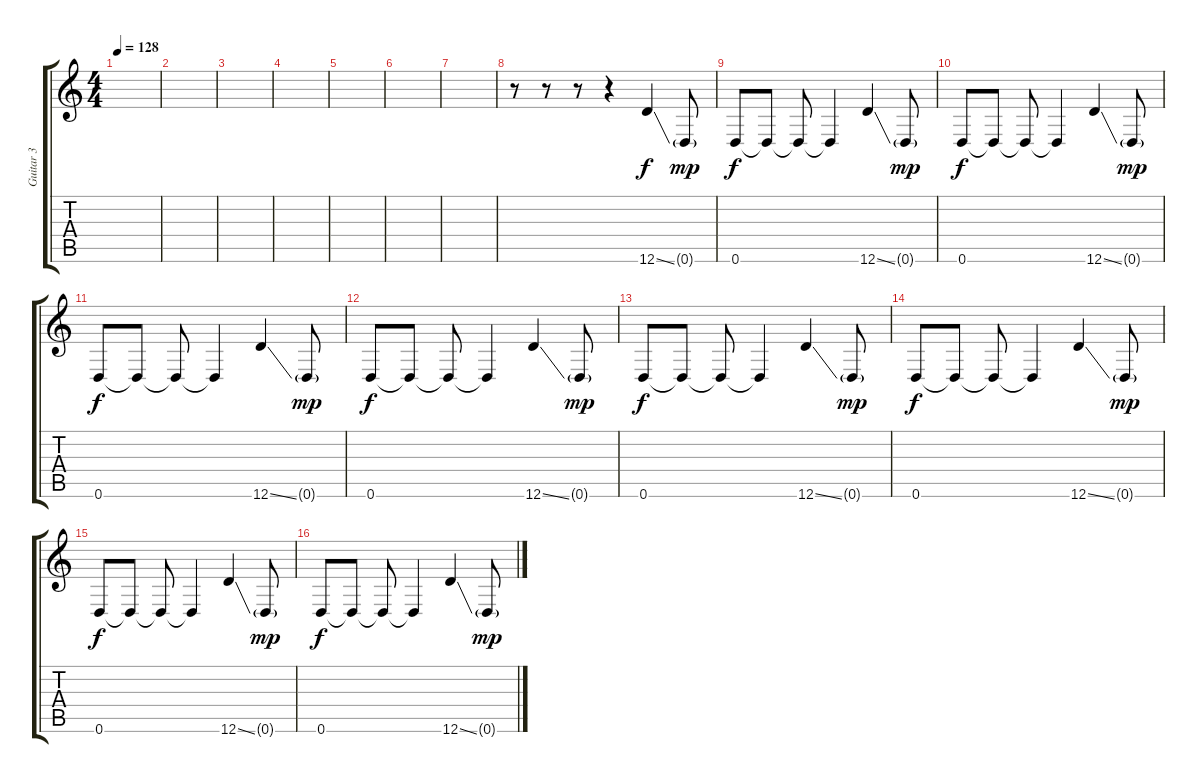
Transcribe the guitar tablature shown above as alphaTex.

\track ("Guitar 3" "Guitar 3") {instrument distortionguitar}
\staff {score tabs}
\tuning (D4 A3 F3 C3 G2 D2) {hide}
\ts (4 4)
\tempo 128
\clef g2
\ks c
|
|
|
|
|
|
|
r.8 r.8 r.8 r.4 12.6{ss}.4{balance 0} 0.6{g}.8{dy mp balance 8} |
0.6.8{dy f} 0.6{t}.8 0.6{t}.8 0.6{t}.4{balance 16} 12.6{ss}.4{balance 0} 0.6{g}.8{dy mp balance 8} |
0.6.8{dy f} 0.6{t}.8 0.6{t}.8 0.6{t}.4{balance 16} 12.6{ss}.4{balance 0} 0.6{g}.8{dy mp balance 8} |
0.6.8{dy f} 0.6{t}.8 0.6{t}.8 0.6{t}.4{balance 16} 12.6{ss}.4{balance 0} 0.6{g}.8{dy mp balance 8} |
0.6.8{dy f} 0.6{t}.8 0.6{t}.8 0.6{t}.4{balance 16} 12.6{ss}.4{balance 0} 0.6{g}.8{dy mp balance 8} |
0.6.8{dy f} 0.6{t}.8 0.6{t}.8 0.6{t}.4{balance 16} 12.6{ss}.4{balance 0} 0.6{g}.8{dy mp balance 8} |
0.6.8{dy f} 0.6{t}.8 0.6{t}.8 0.6{t}.4{balance 16} 12.6{ss}.4{balance 0} 0.6{g}.8{dy mp balance 8} |
0.6.8{dy f} 0.6{t}.8 0.6{t}.8 0.6{t}.4{balance 16} 12.6{ss}.4{balance 0} 0.6{g}.8{dy mp balance 8} |
0.6.8{dy f} 0.6{t}.8 0.6{t}.8 0.6{t}.4{balance 16} 12.6{ss}.4{balance 0} 0.6{g}.8{dy mp balance 8}
